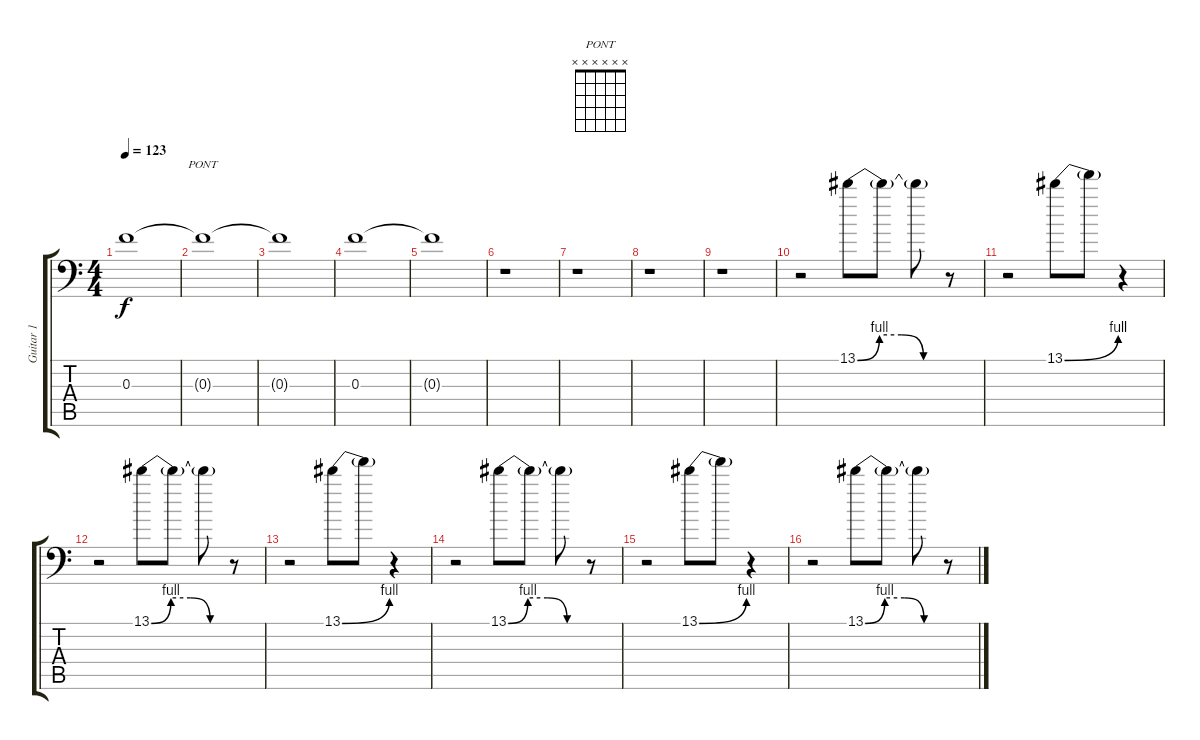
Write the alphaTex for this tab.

\track ("Guitar 1" "Guitar 1") {instrument distortionguitar}
\staff {score tabs}
\tuning (D4 A3 F3 G2 D2 A1) {hide}
\chord ("PONT" x x x x x x)
\ts (4 4)
\tempo 123
\clef f4
\ks c
0.3.1{dy f} |
0.3{t}.1{ch "PONT"} |
0.3{t}.1 |
0.3.1 |
0.3{t}.1 |
r.1 |
r.1 |
r.1 |
r.1 |
r.2 13.1{be (custom 0 0 15 4 30 4 45 0 60 0)}.8 13.1{t}.8 13.1{t}.8 r.8 |
r.2 13.1{be (bend 0 0 60 4)}.8 13.1{t}.8 r.4 |
r.2 13.1{be (custom 0 0 15 4 30 4 45 0 60 0)}.8 13.1{t}.8 13.1{t}.8 r.8 |
r.2 13.1{be (bend 0 0 60 4)}.8 13.1{t}.8 r.4 |
r.2 13.1{be (custom 0 0 15 4 30 4 45 0 60 0)}.8 13.1{t}.8 13.1{t}.8 r.8 |
r.2 13.1{be (bend 0 0 60 4)}.8 13.1{t}.8 r.4 |
r.2 13.1{be (custom 0 0 15 4 30 4 45 0 60 0)}.8 13.1{t}.8 13.1{t}.8 r.8
